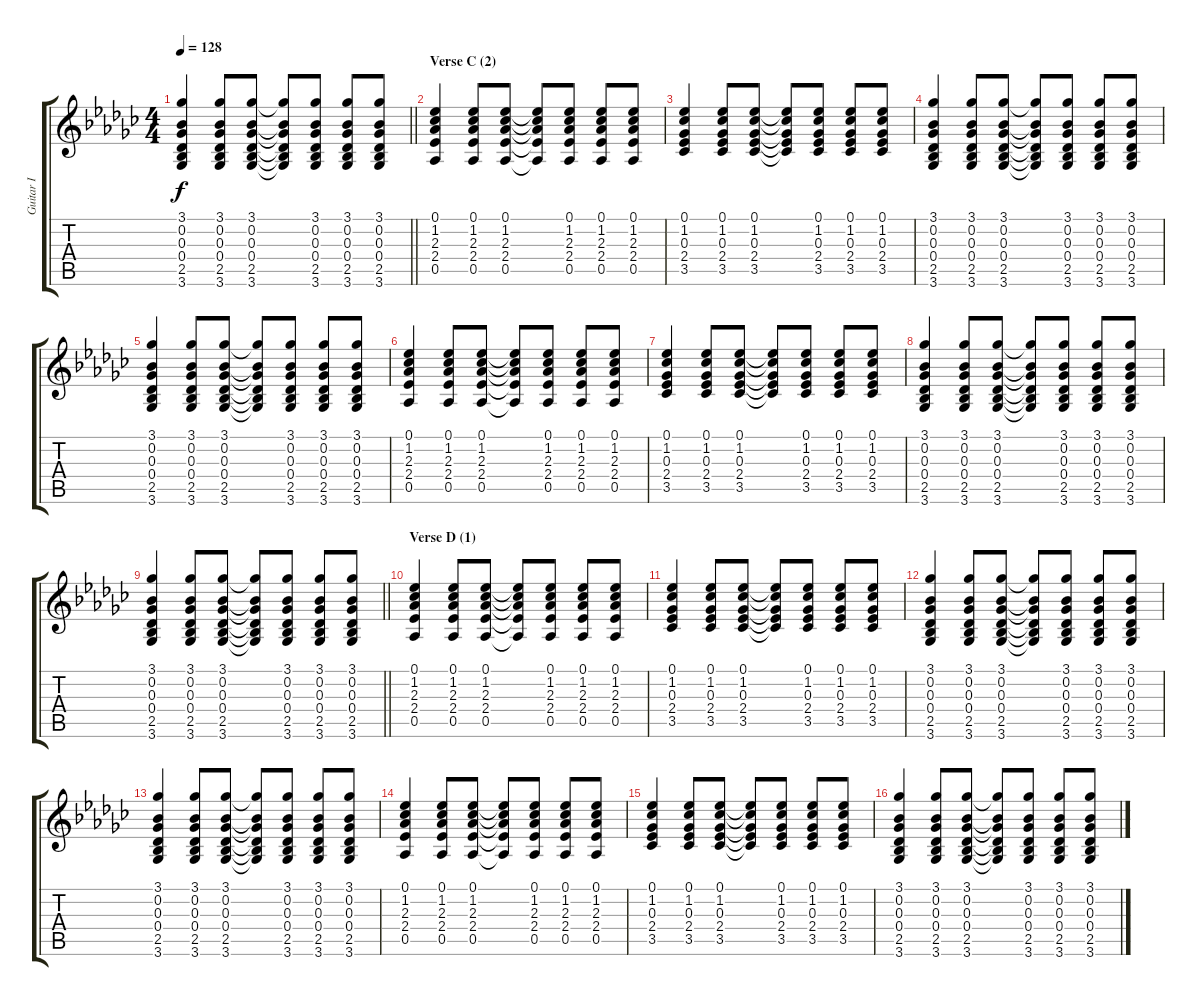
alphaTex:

\track ("Guitar I" "Guitar I") {instrument electricguitarjazz}
\staff {score tabs}
\tuning (Eb4 Bb3 Gb3 Db3 Ab2 Eb2) {hide}
\ts (4 4)
\tempo 128
\clef g2
\barLineRight lightlight
\ks gb
(3.1 0.2 0.3 0.4 2.5 3.6).4{dy f} (3.1 0.2 0.3 0.4 2.5 3.6).8 (3.1 0.2 0.3 0.4 2.5 3.6).8 (3.1{t} 0.2{t} 0.3{t} 0.4{t} 2.5{t} 3.6{t}).8 (3.1 0.2 0.3 0.4 2.5 3.6).8 (3.1 0.2 0.3 0.4 2.5 3.6).8 (3.1 0.2 0.3 0.4 2.5 3.6).8 |
\section ("" "Verse C (2)")
(0.1 1.2 2.3 2.4 0.5).4 (0.1 1.2 2.3 2.4 0.5).8 (0.1 1.2 2.3 2.4 0.5).8 (0.1{t} 1.2{t} 2.3{t} 2.4{t} 0.5{t}).8 (0.1 1.2 2.3 2.4 0.5).8 (0.1 1.2 2.3 2.4 0.5).8 (0.1 1.2 2.3 2.4 0.5).8 |
(0.1 1.2 0.3 2.4 3.5).4 (0.1 1.2 0.3 2.4 3.5).8 (0.1 1.2 0.3 2.4 3.5).8 (0.1{t} 1.2{t} 0.3{t} 2.4{t} 3.5{t}).8 (0.1 1.2 0.3 2.4 3.5).8 (0.1 1.2 0.3 2.4 3.5).8 (0.1 1.2 0.3 2.4 3.5).8 |
(3.1 0.2 0.3 0.4 2.5 3.6).4 (3.1 0.2 0.3 0.4 2.5 3.6).8 (3.1 0.2 0.3 0.4 2.5 3.6).8 (3.1{t} 0.2{t} 0.3{t} 0.4{t} 2.5{t} 3.6{t}).8 (3.1 0.2 0.3 0.4 2.5 3.6).8 (3.1 0.2 0.3 0.4 2.5 3.6).8 (3.1 0.2 0.3 0.4 2.5 3.6).8 |
(3.1 0.2 0.3 0.4 2.5 3.6).4 (3.1 0.2 0.3 0.4 2.5 3.6).8 (3.1 0.2 0.3 0.4 2.5 3.6).8 (3.1{t} 0.2{t} 0.3{t} 0.4{t} 2.5{t} 3.6{t}).8 (3.1 0.2 0.3 0.4 2.5 3.6).8 (3.1 0.2 0.3 0.4 2.5 3.6).8 (3.1 0.2 0.3 0.4 2.5 3.6).8 |
(0.1 1.2 2.3 2.4 0.5).4 (0.1 1.2 2.3 2.4 0.5).8 (0.1 1.2 2.3 2.4 0.5).8 (0.1{t} 1.2{t} 2.3{t} 2.4{t} 0.5{t}).8 (0.1 1.2 2.3 2.4 0.5).8 (0.1 1.2 2.3 2.4 0.5).8 (0.1 1.2 2.3 2.4 0.5).8 |
(0.1 1.2 0.3 2.4 3.5).4 (0.1 1.2 0.3 2.4 3.5).8 (0.1 1.2 0.3 2.4 3.5).8 (0.1{t} 1.2{t} 0.3{t} 2.4{t} 3.5{t}).8 (0.1 1.2 0.3 2.4 3.5).8 (0.1 1.2 0.3 2.4 3.5).8 (0.1 1.2 0.3 2.4 3.5).8 |
(3.1 0.2 0.3 0.4 2.5 3.6).4 (3.1 0.2 0.3 0.4 2.5 3.6).8 (3.1 0.2 0.3 0.4 2.5 3.6).8 (3.1{t} 0.2{t} 0.3{t} 0.4{t} 2.5{t} 3.6{t}).8 (3.1 0.2 0.3 0.4 2.5 3.6).8 (3.1 0.2 0.3 0.4 2.5 3.6).8 (3.1 0.2 0.3 0.4 2.5 3.6).8 |
\barLineRight lightlight
(3.1 0.2 0.3 0.4 2.5 3.6).4 (3.1 0.2 0.3 0.4 2.5 3.6).8 (3.1 0.2 0.3 0.4 2.5 3.6).8 (3.1{t} 0.2{t} 0.3{t} 0.4{t} 2.5{t} 3.6{t}).8 (3.1 0.2 0.3 0.4 2.5 3.6).8 (3.1 0.2 0.3 0.4 2.5 3.6).8 (3.1 0.2 0.3 0.4 2.5 3.6).8 |
\section ("" "Verse D (1)")
(0.1 1.2 2.3 2.4 0.5).4 (0.1 1.2 2.3 2.4 0.5).8 (0.1 1.2 2.3 2.4 0.5).8 (0.1{t} 1.2{t} 2.3{t} 2.4{t} 0.5{t}).8 (0.1 1.2 2.3 2.4 0.5).8 (0.1 1.2 2.3 2.4 0.5).8 (0.1 1.2 2.3 2.4 0.5).8 |
(0.1 1.2 0.3 2.4 3.5).4 (0.1 1.2 0.3 2.4 3.5).8 (0.1 1.2 0.3 2.4 3.5).8 (0.1{t} 1.2{t} 0.3{t} 2.4{t} 3.5{t}).8 (0.1 1.2 0.3 2.4 3.5).8 (0.1 1.2 0.3 2.4 3.5).8 (0.1 1.2 0.3 2.4 3.5).8 |
(3.1 0.2 0.3 0.4 2.5 3.6).4 (3.1 0.2 0.3 0.4 2.5 3.6).8 (3.1 0.2 0.3 0.4 2.5 3.6).8 (3.1{t} 0.2{t} 0.3{t} 0.4{t} 2.5{t} 3.6{t}).8 (3.1 0.2 0.3 0.4 2.5 3.6).8 (3.1 0.2 0.3 0.4 2.5 3.6).8 (3.1 0.2 0.3 0.4 2.5 3.6).8 |
(3.1 0.2 0.3 0.4 2.5 3.6).4 (3.1 0.2 0.3 0.4 2.5 3.6).8 (3.1 0.2 0.3 0.4 2.5 3.6).8 (3.1{t} 0.2{t} 0.3{t} 0.4{t} 2.5{t} 3.6{t}).8 (3.1 0.2 0.3 0.4 2.5 3.6).8 (3.1 0.2 0.3 0.4 2.5 3.6).8 (3.1 0.2 0.3 0.4 2.5 3.6).8 |
(0.1 1.2 2.3 2.4 0.5).4 (0.1 1.2 2.3 2.4 0.5).8 (0.1 1.2 2.3 2.4 0.5).8 (0.1{t} 1.2{t} 2.3{t} 2.4{t} 0.5{t}).8 (0.1 1.2 2.3 2.4 0.5).8 (0.1 1.2 2.3 2.4 0.5).8 (0.1 1.2 2.3 2.4 0.5).8 |
(0.1 1.2 0.3 2.4 3.5).4 (0.1 1.2 0.3 2.4 3.5).8 (0.1 1.2 0.3 2.4 3.5).8 (0.1{t} 1.2{t} 0.3{t} 2.4{t} 3.5{t}).8 (0.1 1.2 0.3 2.4 3.5).8 (0.1 1.2 0.3 2.4 3.5).8 (0.1 1.2 0.3 2.4 3.5).8 |
(3.1 0.2 0.3 0.4 2.5 3.6).4 (3.1 0.2 0.3 0.4 2.5 3.6).8 (3.1 0.2 0.3 0.4 2.5 3.6).8 (3.1{t} 0.2{t} 0.3{t} 0.4{t} 2.5{t} 3.6{t}).8 (3.1 0.2 0.3 0.4 2.5 3.6).8 (3.1 0.2 0.3 0.4 2.5 3.6).8 (3.1 0.2 0.3 0.4 2.5 3.6).8
